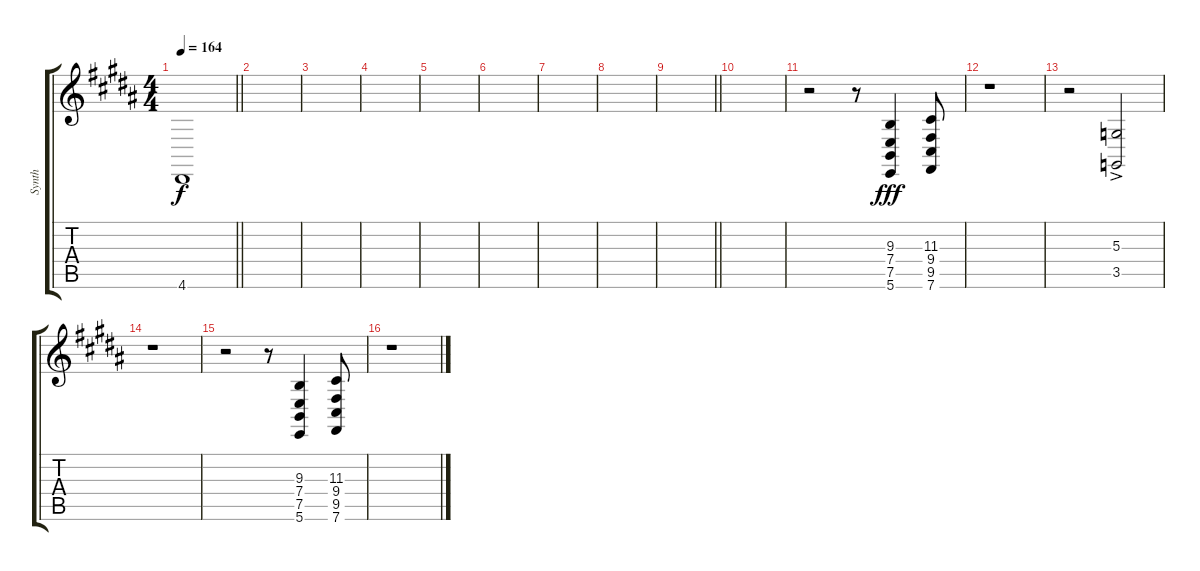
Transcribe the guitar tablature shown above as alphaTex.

\track ("Synth" "Synth") {instrument pad6metallic}
\staff {score tabs}
\tuning (B3 Gb3 D3 A2 E2 B1) {hide}
\ts (4 4)
\tempo 164
\clef g2
\barLineRight lightlight
\ks g#minor
4.6{t}.1{dy f} |
|
|
|
|
|
|
|
\barLineRight lightlight
|
|
r.2 r.8 (9.3 7.4 7.5 5.6).4{dy fff} (11.3 9.4 9.5 7.6).8 |
r.1 |
r.2 (5.3{ac} 3.5{ac}).2 |
r.1 |
r.2 r.8 (9.3 7.4 7.5 5.6).4 (11.3 9.4 9.5 7.6).8 |
r.1
